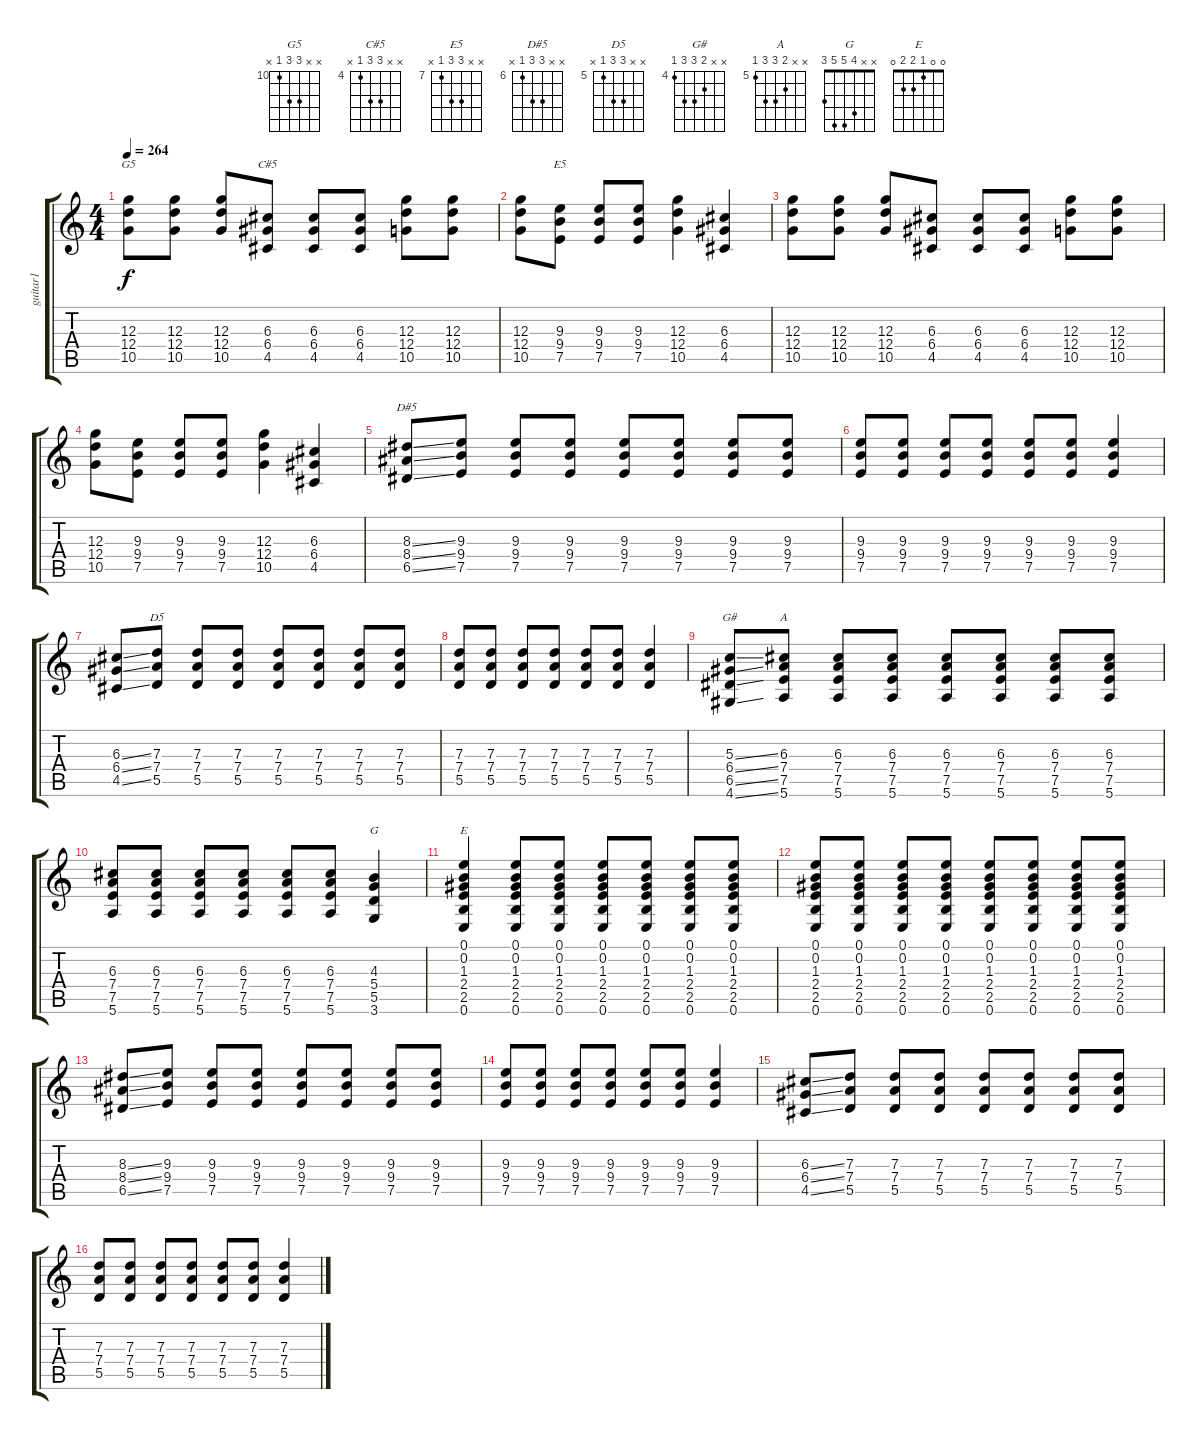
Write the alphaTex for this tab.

\track ("guitar1" "guitar1") {instrument distortionguitar}
\staff {score tabs}
\tuning (E4 B3 G3 D3 A2 E2) {hide}
\chord ("G5" x x 12 12 10 x) {firstfret 10}
\chord ("C#5" x x 6 6 4 x) {firstfret 4}
\chord ("E5" x x 9 9 7 x) {firstfret 7}
\chord ("D#5" x x 8 8 6 x) {firstfret 6}
\chord ("D5" x x 7 7 5 x) {firstfret 5}
\chord ("G#" x x 5 6 6 4) {firstfret 4}
\chord ("A" x x 6 7 7 5) {firstfret 5}
\chord ("G" x x 4 5 5 3)
\chord ("E" 0 0 1 2 2 0)
\ts (4 4)
\tempo 264
\clef g2
\ks c
(12.3 12.4 10.5).8{ch "G5" dy f} (12.3 12.4 10.5).8 (12.3 12.4 10.5).8 (6.3 6.4 4.5).8{ch "C#5"} (6.3 6.4 4.5).8 (6.3 6.4 4.5).8 (12.3 12.4 10.5).8 (12.3 12.4 10.5).8 |
(12.3 12.4 10.5).8 (9.3 9.4 7.5).8{ch "E5"} (9.3 9.4 7.5).8 (9.3 9.4 7.5).8 (12.3 12.4 10.5).4 (6.3 6.4 4.5).4 |
(12.3 12.4 10.5).8 (12.3 12.4 10.5).8 (12.3 12.4 10.5).8 (6.3 6.4 4.5).8 (6.3 6.4 4.5).8 (6.3 6.4 4.5).8 (12.3 12.4 10.5).8 (12.3 12.4 10.5).8 |
(12.3 12.4 10.5).8 (9.3 9.4 7.5).8 (9.3 9.4 7.5).8 (9.3 9.4 7.5).8 (12.3 12.4 10.5).4 (6.3 6.4 4.5).4 |
(8.3{ss} 8.4{ss} 6.5{ss}).8{ch "D#5"} (9.3 9.4 7.5).8 (9.3 9.4 7.5).8 (9.3 9.4 7.5).8 (9.3 9.4 7.5).8 (9.3 9.4 7.5).8 (9.3 9.4 7.5).8 (9.3 9.4 7.5).8 |
(9.3 9.4 7.5).8 (9.3 9.4 7.5).8 (9.3 9.4 7.5).8 (9.3 9.4 7.5).8 (9.3 9.4 7.5).8 (9.3 9.4 7.5).8 (9.3 9.4 7.5).4 |
(6.3{ss} 6.4{ss} 4.5{ss}).8 (7.3 7.4 5.5).8{ch "D5"} (7.3 7.4 5.5).8 (7.3 7.4 5.5).8 (7.3 7.4 5.5).8 (7.3 7.4 5.5).8 (7.3 7.4 5.5).8 (7.3 7.4 5.5).8 |
(7.3 7.4 5.5).8 (7.3 7.4 5.5).8 (7.3 7.4 5.5).8 (7.3 7.4 5.5).8 (7.3 7.4 5.5).8 (7.3 7.4 5.5).8 (7.3 7.4 5.5).4 |
(5.3{ss} 6.4{ss} 6.5{ss} 4.6{ss}).8{ch "G#"} (6.3 7.4 7.5 5.6).8{ch "A"} (6.3 7.4 7.5 5.6).8 (6.3 7.4 7.5 5.6).8 (6.3 7.4 7.5 5.6).8 (6.3 7.4 7.5 5.6).8 (6.3 7.4 7.5 5.6).8 (6.3 7.4 7.5 5.6).8 |
(6.3 7.4 7.5 5.6).8 (6.3 7.4 7.5 5.6).8 (6.3 7.4 7.5 5.6).8 (6.3 7.4 7.5 5.6).8 (6.3 7.4 7.5 5.6).8 (6.3 7.4 7.5 5.6).8 (4.3 5.4 5.5 3.6).4{ch "G"} |
(0.1 0.2 1.3 2.4 2.5 0.6).4{ch "E"} (0.1 0.2 1.3 2.4 2.5 0.6).8 (0.1 0.2 1.3 2.4 2.5 0.6).8 (0.1 0.2 1.3 2.4 2.5 0.6).8 (0.1 0.2 1.3 2.4 2.5 0.6).8 (0.1 0.2 1.3 2.4 2.5 0.6).8 (0.1 0.2 1.3 2.4 2.5 0.6).8 |
(0.1 0.2 1.3 2.4 2.5 0.6).8 (0.1 0.2 1.3 2.4 2.5 0.6).8 (0.1 0.2 1.3 2.4 2.5 0.6).8 (0.1 0.2 1.3 2.4 2.5 0.6).8 (0.1 0.2 1.3 2.4 2.5 0.6).8 (0.1 0.2 1.3 2.4 2.5 0.6).8 (0.1 0.2 1.3 2.4 2.5 0.6).8 (0.1 0.2 1.3 2.4 2.5 0.6).8 |
(8.3{ss} 8.4{ss} 6.5{ss}).8 (9.3 9.4 7.5).8 (9.3 9.4 7.5).8 (9.3 9.4 7.5).8 (9.3 9.4 7.5).8 (9.3 9.4 7.5).8 (9.3 9.4 7.5).8 (9.3 9.4 7.5).8 |
(9.3 9.4 7.5).8 (9.3 9.4 7.5).8 (9.3 9.4 7.5).8 (9.3 9.4 7.5).8 (9.3 9.4 7.5).8 (9.3 9.4 7.5).8 (9.3 9.4 7.5).4 |
(6.3{ss} 6.4{ss} 4.5{ss}).8 (7.3 7.4 5.5).8 (7.3 7.4 5.5).8 (7.3 7.4 5.5).8 (7.3 7.4 5.5).8 (7.3 7.4 5.5).8 (7.3 7.4 5.5).8 (7.3 7.4 5.5).8 |
(7.3 7.4 5.5).8 (7.3 7.4 5.5).8 (7.3 7.4 5.5).8 (7.3 7.4 5.5).8 (7.3 7.4 5.5).8 (7.3 7.4 5.5).8 (7.3 7.4 5.5).4
